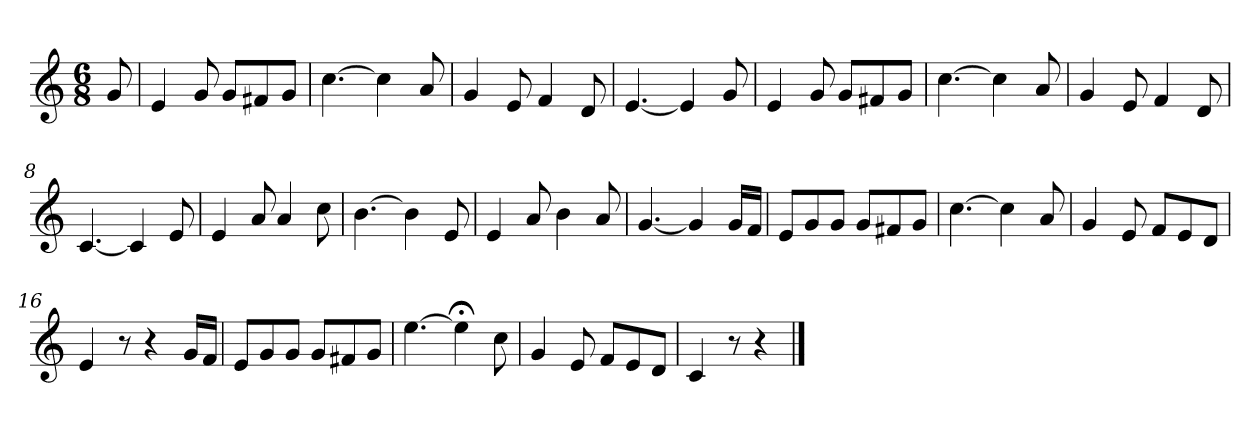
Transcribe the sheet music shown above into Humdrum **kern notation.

**kern
*part1
*staff1
*M6/8
*MM60
=
8g
=1
4e
8g
8gL
8f#X
8gJ
=2
[4.cc
4cc]
8a
=3
4g
8e
4f
8d
=4
[4.e
4e]
8g
=5
4e
8g
8gL
8f#X
8gJ
=6
[4.cc
4cc]
8a
=7
4g
8e
4f
8d
=8
[4.c
4c]
8e
=9
4e
8a
4a
8cc
=10
[4.b
4b]
8e
=11
4e
8a
4b
8a
=12
[4.g
4g]
16gLL
16fJJ
=13
8eL
8g
8gJ
8gL
8f#X
8gJ
=14
[4.cc
4cc]
8a
=15
4g
8e
8fL
8e
8dJ
=16
4e
8r
4r
16gLL
16fJJ
=17
8eL
8g
8gJ
8gL
8f#X
8gJ
=18
[4.ee
4ee;<]
8cc
=19
4g
8e
8fL
8e
8dJ
=20
4c
8r
4r
==
*-
